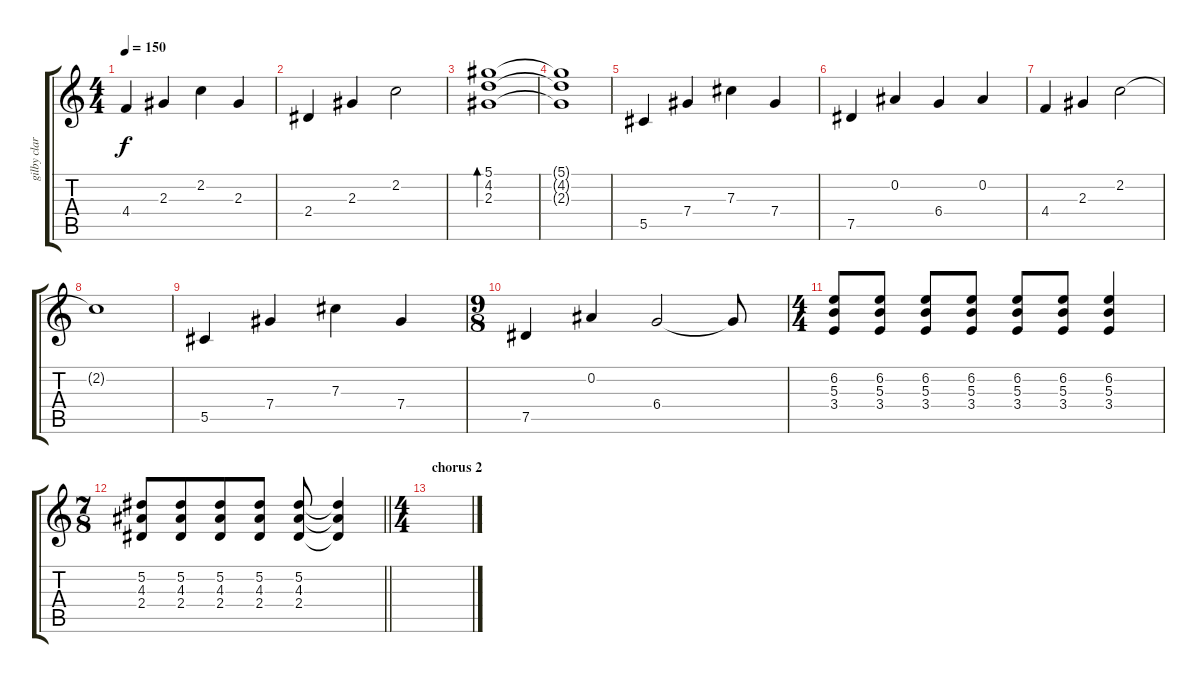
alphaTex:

\track ("gilby clark - clean (light dist)" "gilby clar") {instrument electricguitarjazz}
\staff {score tabs}
\tuning (Eb4 Bb3 Gb3 Db3 Ab2 Eb2) {hide}
\ts (4 4)
\tempo 150
\clef g2
\ks c
4.4.4{dy f} 2.3.4 2.2.4 2.3.4 |
2.4.4 2.3.4 2.2.2 |
(5.1 4.2 2.3).1{bd 480} |
(5.1{t} 4.2{t} 2.3{t}).1 |
5.5.4 7.4.4 7.3.4 7.4.4 |
7.5.4 0.2.4 6.4.4 0.2.4 |
4.4.4 2.3.4 2.2.2 |
2.2{t}.1 |
5.5.4 7.4.4 7.3.4 7.4.4 |
\ts (9 8)
7.5.4 0.2.4 6.4.2 6.4{t}.8 |
\ts (4 4)
(6.2 5.3 3.4).8 (6.2 5.3 3.4).8 (6.2 5.3 3.4).8 (6.2 5.3 3.4).8 (6.2 5.3 3.4).8 (6.2 5.3 3.4).8 (6.2 5.3 3.4).4 |
\ts (7 8)
\barLineRight lightlight
(5.2 4.3 2.4).8 (5.2 4.3 2.4).8 (5.2 4.3 2.4).8 (5.2 4.3 2.4).8 (5.2 4.3 2.4).8 (5.2{t} 4.3{t} 2.4{t}).4 |
\ts (4 4)
\section ("" "chorus 2")
